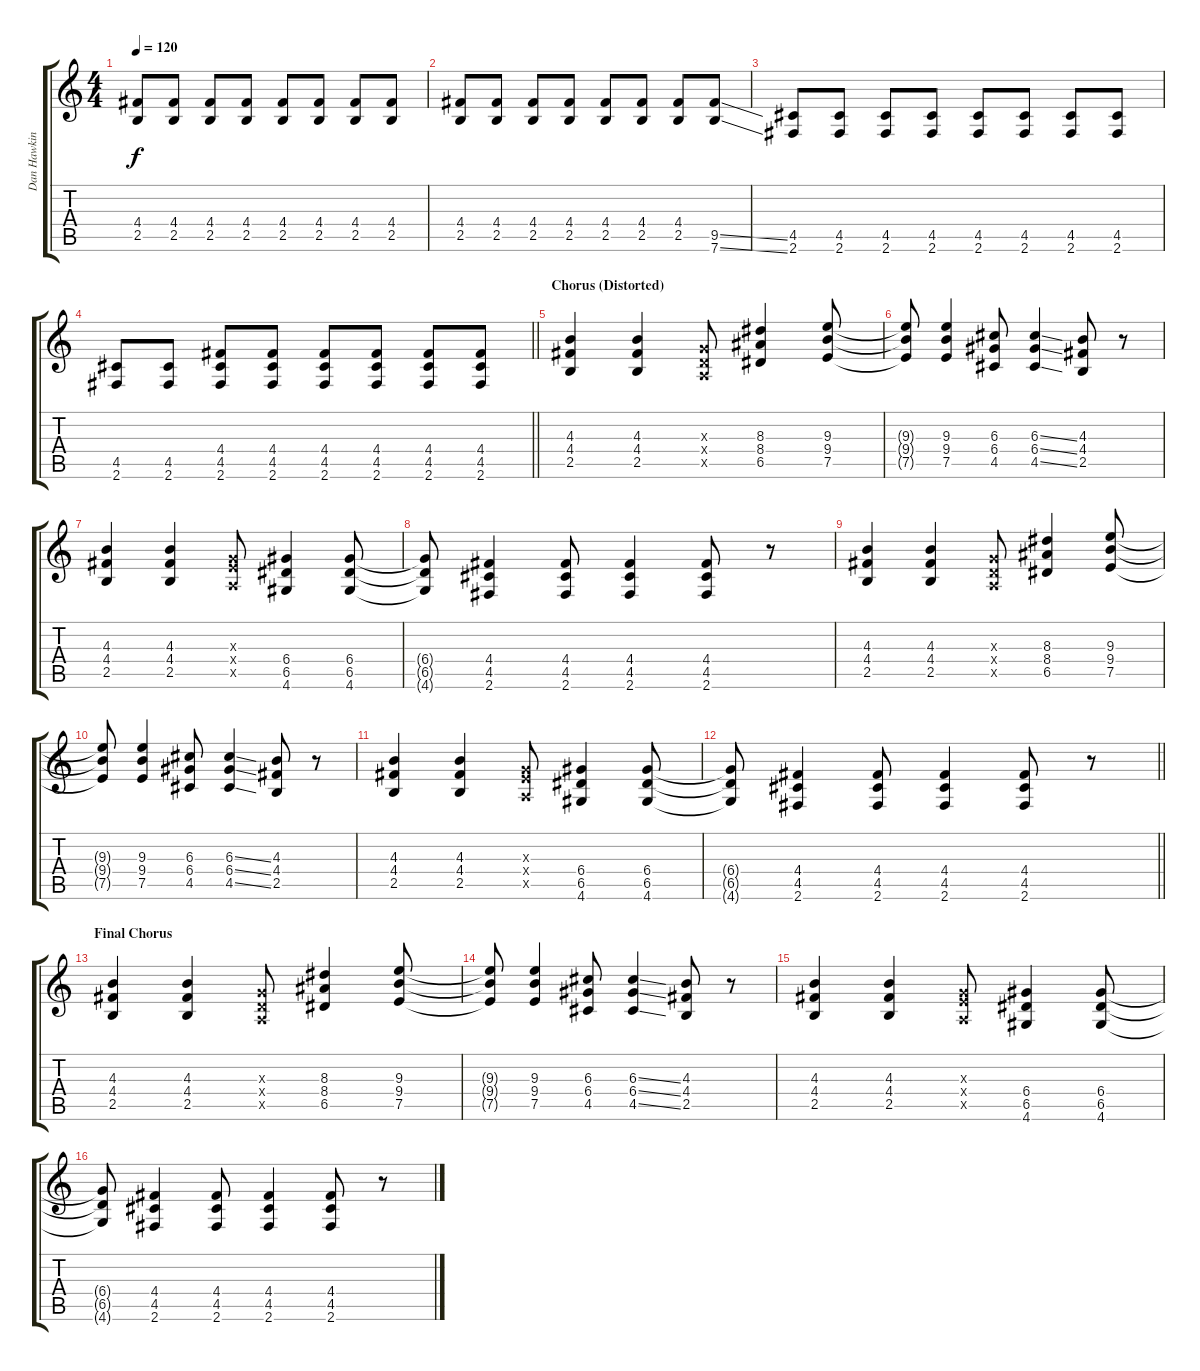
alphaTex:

\track ("Dan Hawkins: Lead Guitar" "Dan Hawkin") {instrument distortionguitar}
\staff {score tabs}
\tuning (E4 B3 G3 D3 A2 E2) {hide}
\ts (4 4)
\tempo 120
\clef g2
\ks c
(4.4 2.5).8{dy f} (4.4 2.5).8 (4.4 2.5).8 (4.4 2.5).8 (4.4 2.5).8 (4.4 2.5).8 (4.4 2.5).8 (4.4 2.5).8 |
(4.4 2.5).8 (4.4 2.5).8 (4.4 2.5).8 (4.4 2.5).8 (4.4 2.5).8 (4.4 2.5).8 (4.4 2.5).8 (9.5{ss} 7.6{ss}).8 |
(4.5 2.6).8 (4.5 2.6).8 (4.5 2.6).8 (4.5 2.6).8 (4.5 2.6).8 (4.5 2.6).8 (4.5 2.6).8 (4.5 2.6).8 |
\barLineRight lightlight
(4.5 2.6).8 (4.5 2.6).8 (4.4 4.5 2.6).8 (4.4 4.5 2.6).8 (4.4 4.5 2.6).8 (4.4 4.5 2.6).8 (4.4 4.5 2.6).8 (4.4 4.5 2.6).8 |
\section ("" "Chorus (Distorted)")
(4.3 4.4 2.5).4 (4.3 4.4 2.5).4 (0.3{x} 0.4{x} 0.5{x}).8 (8.3 8.4 6.5).4 (9.3 9.4 7.5).8 |
(9.3{t} 9.4{t} 7.5{t}).8 (9.3 9.4 7.5).4 (6.3 6.4 4.5).8 (6.3{ss} 6.4{ss} 4.5{ss}).4 (4.3 4.4 2.5).8 r.8 |
(4.3 4.4 2.5).4 (4.3 4.4 2.5).4 (0.3{x} 2.4{x} 0.5{x}).8 (6.4 6.5 4.6).4 (6.4 6.5 4.6).8 |
(6.4{t} 6.5{t} 4.6{t}).8 (4.4 4.5 2.6).4 (4.4 4.5 2.6).8 (4.4 4.5 2.6).4 (4.4 4.5 2.6).8 r.8 |
(4.3 4.4 2.5).4 (4.3 4.4 2.5).4 (0.3{x} 0.4{x} 0.5{x}).8 (8.3 8.4 6.5).4 (9.3 9.4 7.5).8 |
(9.3{t} 9.4{t} 7.5{t}).8 (9.3 9.4 7.5).4 (6.3 6.4 4.5).8 (6.3{ss} 6.4{ss} 4.5{ss}).4 (4.3 4.4 2.5).8 r.8 |
(4.3 4.4 2.5).4 (4.3 4.4 2.5).4 (0.3{x} 2.4{x} 0.5{x}).8 (6.4 6.5 4.6).4 (6.4 6.5 4.6).8 |
\barLineRight lightlight
(6.4{t} 6.5{t} 4.6{t}).8 (4.4 4.5 2.6).4 (4.4 4.5 2.6).8 (4.4 4.5 2.6).4 (4.4 4.5 2.6).8 r.8 |
\section ("" "Final Chorus")
(4.3 4.4 2.5).4 (4.3 4.4 2.5).4 (0.3{x} 0.4{x} 0.5{x}).8 (8.3 8.4 6.5).4 (9.3 9.4 7.5).8 |
(9.3{t} 9.4{t} 7.5{t}).8 (9.3 9.4 7.5).4 (6.3 6.4 4.5).8 (6.3{ss} 6.4{ss} 4.5{ss}).4 (4.3 4.4 2.5).8 r.8 |
(4.3 4.4 2.5).4 (4.3 4.4 2.5).4 (0.3{x} 2.4{x} 0.5{x}).8 (6.4 6.5 4.6).4 (6.4 6.5 4.6).8 |
(6.4{t} 6.5{t} 4.6{t}).8 (4.4 4.5 2.6).4 (4.4 4.5 2.6).8 (4.4 4.5 2.6).4 (4.4 4.5 2.6).8 r.8
